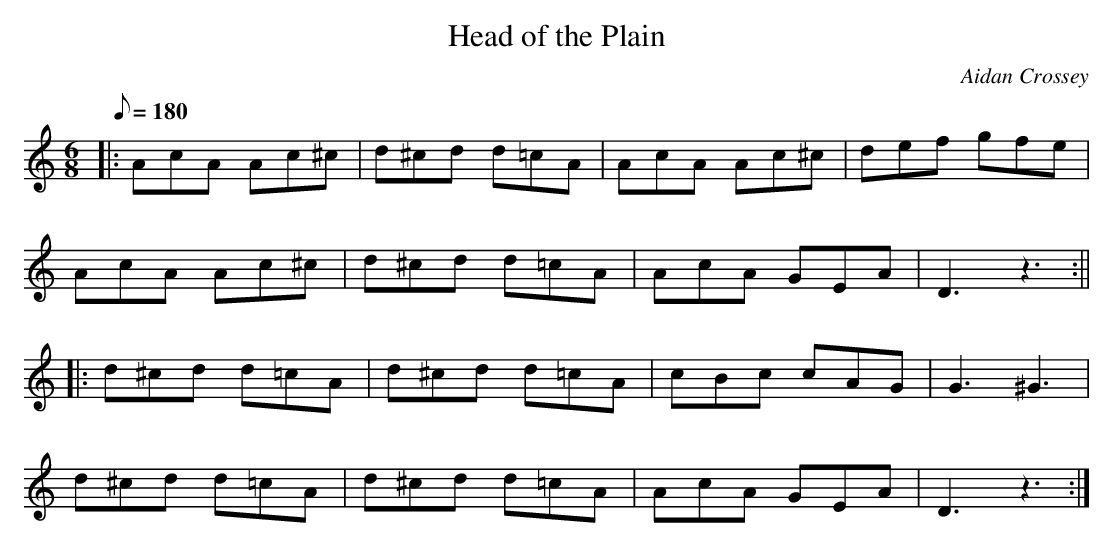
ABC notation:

X:1
T:Head of the Plain
M:6/8
L:1/8
Q:180
C:Aidan Crossey
K:Am
|:AcA Ac^c|d^cd d=cA|AcA Ac^c|def gfe|
AcA Ac^c|d^cd d=cA|AcA GEA|D3 z3:||
|:d^cd d=cA|d^cd d=cA|cBc cAG|G3 ^G3|
d^cd d=cA|d^cd d=cA|AcA GEA|D3 z3:|
